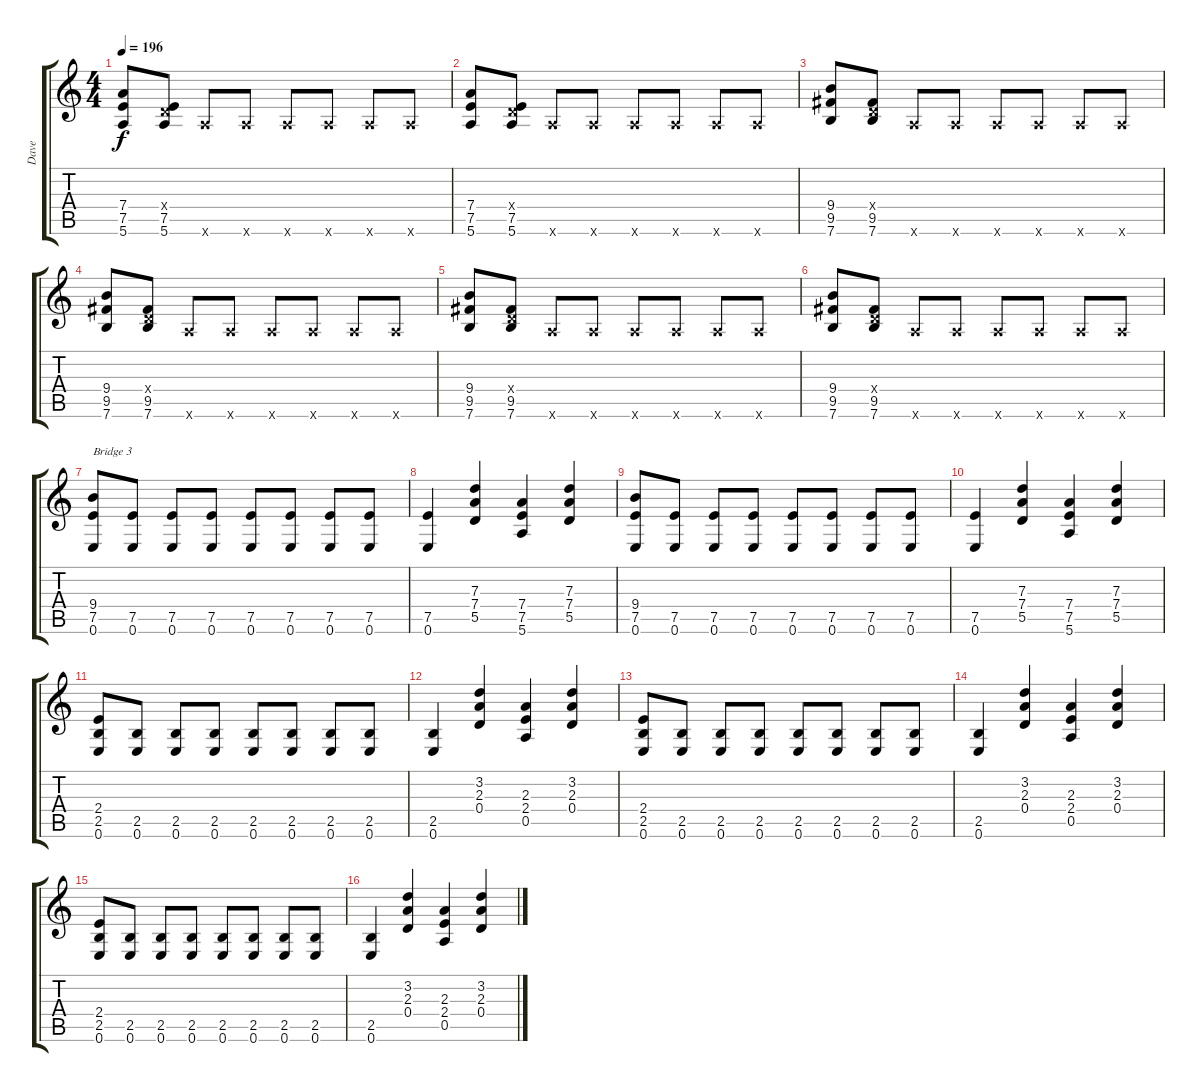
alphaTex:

\track ("Dave" "Dave") {instrument distortionguitar}
\staff {score tabs}
\tuning (E4 B3 G3 D3 A2 E2) {hide}
\ts (4 4)
\tempo 196
\clef g2
\ks c
(7.4 7.5 5.6).8{dy f} (0.4{x} 7.5 5.6).8 5.6{x}.8 5.6{x}.8 5.6{x}.8 5.6{x}.8 5.6{x}.8 5.6{x}.8 |
(7.4 7.5 5.6).8 (0.4{x} 7.5 5.6).8 5.6{x}.8 5.6{x}.8 5.6{x}.8 5.6{x}.8 5.6{x}.8 5.6{x}.8 |
(9.4 9.5 7.6).8 (0.4{x} 9.5 7.6).8 5.6{x}.8 5.6{x}.8 5.6{x}.8 5.6{x}.8 5.6{x}.8 5.6{x}.8 |
(9.4 9.5 7.6).8 (0.4{x} 9.5 7.6).8 5.6{x}.8 5.6{x}.8 5.6{x}.8 5.6{x}.8 5.6{x}.8 5.6{x}.8 |
(9.4 9.5 7.6).8 (0.4{x} 9.5 7.6).8 5.6{x}.8 5.6{x}.8 5.6{x}.8 5.6{x}.8 5.6{x}.8 5.6{x}.8 |
(9.4 9.5 7.6).8 (0.4{x} 9.5 7.6).8 5.6{x}.8 5.6{x}.8 5.6{x}.8 5.6{x}.8 5.6{x}.8 5.6{x}.8 |
(9.4 7.5 0.6).8{txt "Bridge 3"} (7.5 0.6).8 (7.5 0.6).8 (7.5 0.6).8 (7.5 0.6).8 (7.5 0.6).8 (7.5 0.6).8 (7.5 0.6).8 |
(7.5 0.6).4 (7.3 7.4 5.5).4 (7.4 7.5 5.6).4 (7.3 7.4 5.5).4 |
(9.4 7.5 0.6).8 (7.5 0.6).8 (7.5 0.6).8 (7.5 0.6).8 (7.5 0.6).8 (7.5 0.6).8 (7.5 0.6).8 (7.5 0.6).8 |
(7.5 0.6).4 (7.3 7.4 5.5).4 (7.4 7.5 5.6).4 (7.3 7.4 5.5).4 |
(2.4 2.5 0.6).8{volume 13} (2.5 0.6).8 (2.5 0.6).8 (2.5 0.6).8 (2.5 0.6).8 (2.5 0.6).8 (2.5 0.6).8 (2.5 0.6).8 |
(2.5 0.6).4 (3.2 2.3 0.4).4 (2.3 2.4 0.5).4 (3.2 2.3 0.4).4 |
(2.4 2.5 0.6).8 (2.5 0.6).8 (2.5 0.6).8 (2.5 0.6).8 (2.5 0.6).8 (2.5 0.6).8 (2.5 0.6).8 (2.5 0.6).8 |
(2.5 0.6).4 (3.2 2.3 0.4).4 (2.3 2.4 0.5).4 (3.2 2.3 0.4).4 |
(2.4 2.5 0.6).8 (2.5 0.6).8 (2.5 0.6).8 (2.5 0.6).8 (2.5 0.6).8 (2.5 0.6).8 (2.5 0.6).8 (2.5 0.6).8 |
(2.5 0.6).4 (3.2 2.3 0.4).4 (2.3 2.4 0.5).4 (3.2 2.3 0.4).4
